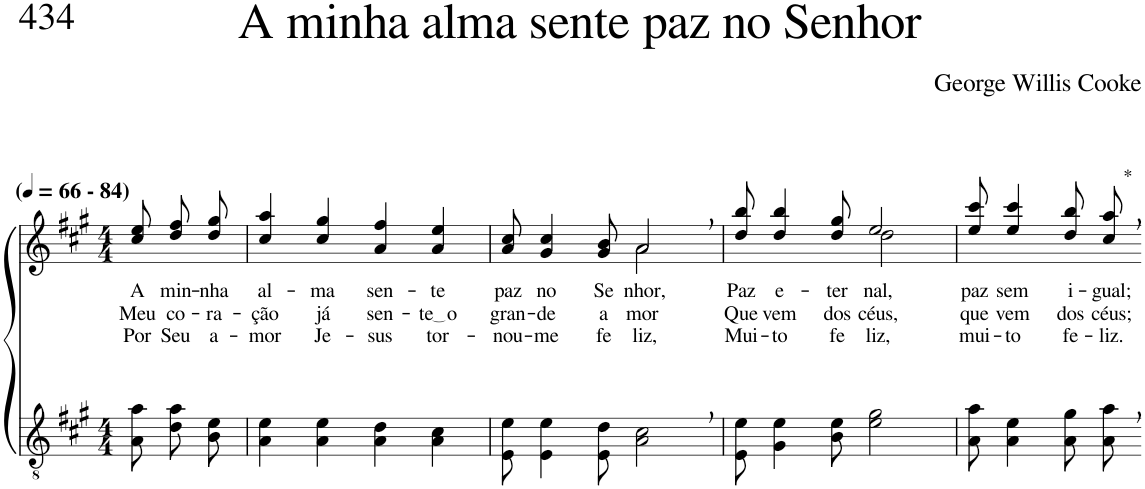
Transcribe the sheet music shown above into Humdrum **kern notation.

**kern	**kern	**text	**text	**text
*part2	*part1	*part1	*part1	*part1
*staff2	*staff1	*staff1	*staff1	*staff1
*I"Parte III e IV	*I"Parte I e II	*	*	*
*clefGv2	*clefG2	*	*	*
*Trd5c9	*Trd5c9	*	*	*
*k[f#c#g#]	*k[f#c#g#]	*	*	*
*M4/4	*M4/4	*	*	*
*MM66	*MM66	*	*	*
=1	=1	=1	=1	=1
!	!LO:TX:a:B:t=(	!	!	!
!	!LO:TX:a:B:t=- 84)	!	!	!
!	!	!LO:LY:b	!LO:LY:b	!LO:LY:b
8A\ 8a\	8cc#/ 8ee/	A	Meu	Por
!	!	!LO:LY:b	!LO:LY:b	!LO:LY:b
8d\ 8a\L	8dd\ 8ff#\L	min-	co-	Seu
!	!	!LO:LY:b	!LO:LY:b	!LO:LY:b
8B\ 8e\J	8dd\ 8gg#\J	-nha	-ra-	a-
=2	=2	=2	=2	=2
!	!	!LO:LY:b	!LO:LY:b	!LO:LY:b
4A\ 4e\	4cc#/ 4aa/	al-	-ção	-mor
!	!	!LO:LY:b	!LO:LY:b	!LO:LY:b
4A\ 4e\	4cc#/ 4gg#/	-ma	já	Je-
!	!	!LO:LY:b	!LO:LY:b	!LO:LY:b
4A\ 4d\	4a/ 4ff#/	sen-	sen-	-sus
!	!	!LO:LY:b	!LO:LY:b	!LO:LY:b
4A\ 4c#\	4a/ 4ee/	-te	te o	tor-
=3	=3	=3	=3	=3
!	!	!LO:LY:b	!LO:LY:b	!LO:LY:b
*	*^	*	*	*
8E\ 8e\	8a/ 8cc#/	2ryy	paz	gran-	-nou-
!	!	!	!LO:LY:b	!LO:LY:b	!LO:LY:b
4E\ 4e\	4g#/ 4cc#/	.	no	-de	-me
!	!	!	!LO:LY:b	!LO:LY:b	!LO:LY:b
8E\ 8d\	8g#/ 8b/	.	Se-	a-	fe-
!	!	!	!LO:LY:b	!LO:LY:b	!LO:LY:b
2A\, 2c#\,	2a,/	2a\	-nhor,	-mor	-liz,
=4	=4	=4	=4	=4	=4
!	!	!	!LO:LY:b	!LO:LY:b	!LO:LY:b
8E\ 8e\	8dd/ 8bb/	2ryy	Paz	Que	Mui-
!	!	!	!LO:LY:b	!LO:LY:b	!LO:LY:b
4G#\ 4e\	4dd/ 4bb/	.	e-	vem	-to
!	!	!	!LO:LY:b	!LO:LY:b	!LO:LY:b
8B\ 8e\	8dd/ 8gg#/	.	-ter-	dos	fe-
!	!	!	!LO:LY:b	!LO:LY:b	!LO:LY:b
2e\ 2g#\	2ee/	2dd\	-nal,	céus,	-liz,
=5	=5	=5	=5	=5	=5
!	!	!	!LO:LY:b	!LO:LY:b	!LO:LY:b
*	*v	*v	*	*	*
8A\ 8a\	8ee/ 8ccc#/	paz	que	mui-
!	!	!LO:LY:b	!LO:LY:b	!LO:LY:b
4A\ 4e\	4ee/ 4ccc#/	sem	vem	-to
!	!	!LO:LY:b	!LO:LY:b	!LO:LY:b
8A\ 8g#\	8dd/ 8bb/	i-	dos	fe-
!	!LO:TX:a:t=*	!	!	!
!	!	!LO:LY:b	!LO:LY:b	!LO:LY:b
8A\, 8a\,	8cc#/, 8aa/,	-gual;	céus;	-liz.
=-	=-	=-	=-	=-
*-	*-	*-	*-	*-
